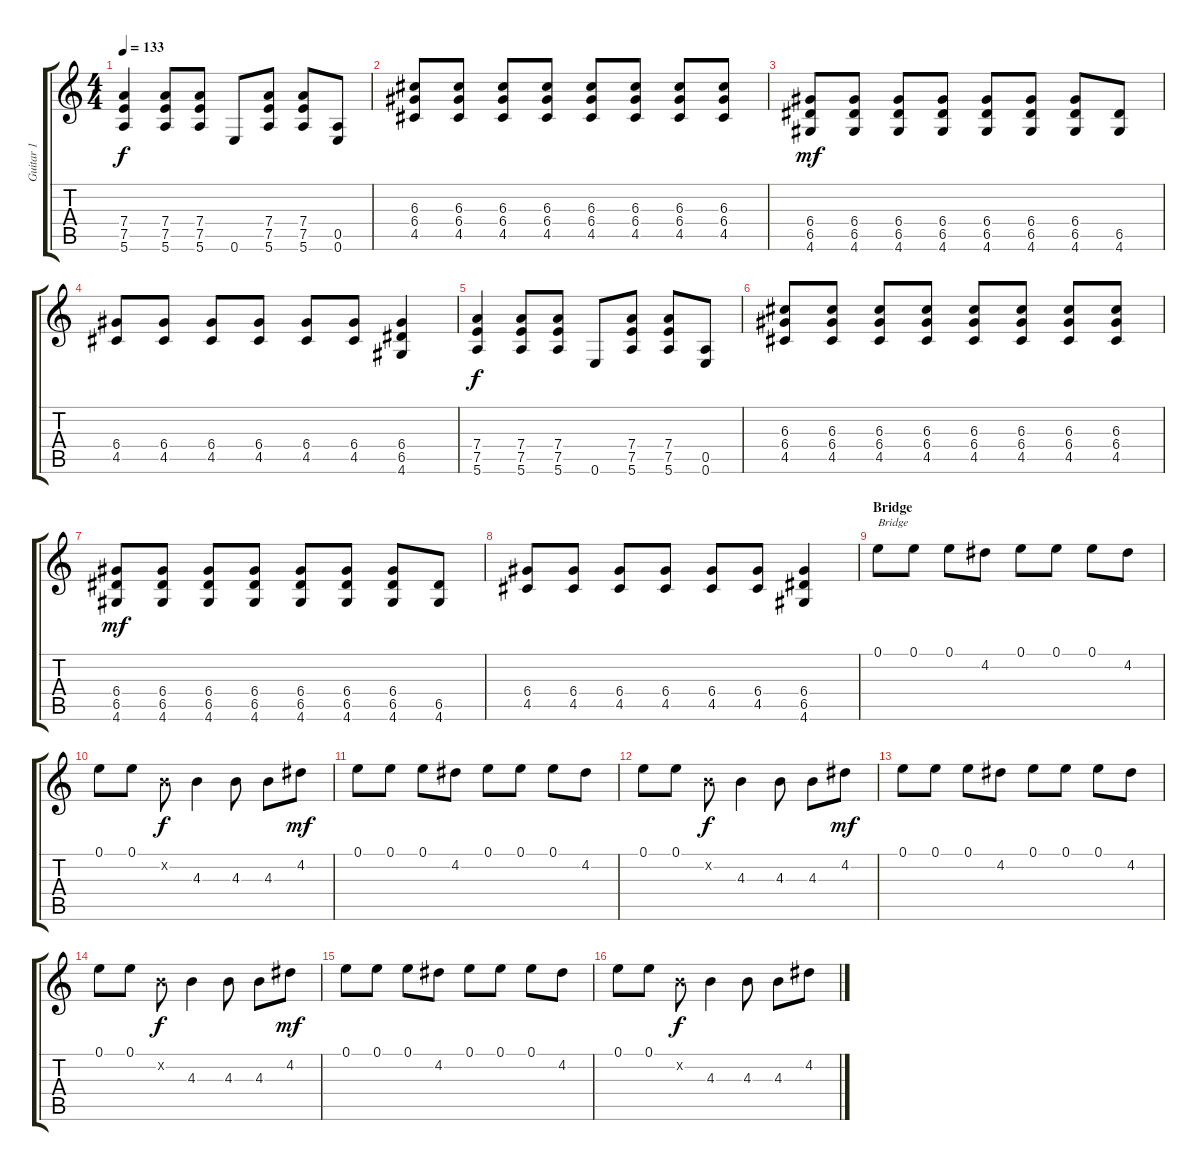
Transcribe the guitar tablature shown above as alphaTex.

\track ("Guitar 1" "Guitar 1") {instrument electricguitarclean}
\staff {score tabs}
\tuning (E4 B3 G3 D3 A2 E2) {hide}
\ts (4 4)
\tempo 133
\clef g2
\ks c
(7.4 7.5 5.6).4{dy f} (7.4 7.5 5.6).8 (7.4 7.5 5.6).8 0.6.8 (7.4 7.5 5.6).8 (7.4 7.5 5.6).8 (0.5 0.6).8 |
(6.3 6.4 4.5).8 (6.3 6.4 4.5).8 (6.3 6.4 4.5).8 (6.3 6.4 4.5).8 (6.3 6.4 4.5).8 (6.3 6.4 4.5).8 (6.3 6.4 4.5).8 (6.3 6.4 4.5).8 |
(6.4 6.5 4.6).8{dy mf} (6.4 6.5 4.6).8 (6.4 6.5 4.6).8 (6.4 6.5 4.6).8 (6.4 6.5 4.6).8 (6.4 6.5 4.6).8 (6.4 6.5 4.6).8 (6.5 4.6).8 |
(6.4 4.5).8 (6.4 4.5).8 (6.4 4.5).8 (6.4 4.5).8 (6.4 4.5).8 (6.4 4.5).8 (6.4 6.5 4.6).4 |
(7.4 7.5 5.6).4{dy f} (7.4 7.5 5.6).8 (7.4 7.5 5.6).8 0.6.8 (7.4 7.5 5.6).8 (7.4 7.5 5.6).8 (0.5 0.6).8 |
(6.3 6.4 4.5).8 (6.3 6.4 4.5).8 (6.3 6.4 4.5).8 (6.3 6.4 4.5).8 (6.3 6.4 4.5).8 (6.3 6.4 4.5).8 (6.3 6.4 4.5).8 (6.3 6.4 4.5).8 |
(6.4 6.5 4.6).8{dy mf} (6.4 6.5 4.6).8 (6.4 6.5 4.6).8 (6.4 6.5 4.6).8 (6.4 6.5 4.6).8 (6.4 6.5 4.6).8 (6.4 6.5 4.6).8 (6.5 4.6).8 |
(6.4 4.5).8 (6.4 4.5).8 (6.4 4.5).8 (6.4 4.5).8 (6.4 4.5).8 (6.4 4.5).8 (6.4 6.5 4.6).4 |
\section ("" "Bridge")
0.1.8{txt "Bridge" instrument electricguitarclean} 0.1.8 0.1.8 4.2.8 0.1.8 0.1.8 0.1.8 4.2.8 |
0.1.8 0.1.8 0.2{x}.8{dy f} 4.3.4 4.3.8 4.3.8 4.2.8{dy mf} |
0.1.8 0.1.8 0.1.8 4.2.8 0.1.8 0.1.8 0.1.8 4.2.8 |
0.1.8 0.1.8 0.2{x}.8{dy f} 4.3.4 4.3.8 4.3.8 4.2.8{dy mf} |
0.1.8 0.1.8 0.1.8 4.2.8 0.1.8 0.1.8 0.1.8 4.2.8 |
0.1.8 0.1.8 0.2{x}.8{dy f} 4.3.4 4.3.8 4.3.8 4.2.8{dy mf} |
0.1.8 0.1.8 0.1.8 4.2.8 0.1.8 0.1.8 0.1.8 4.2.8 |
0.1.8 0.1.8 0.2{x}.8{dy f} 4.3.4 4.3.8 4.3.8 4.2.8
